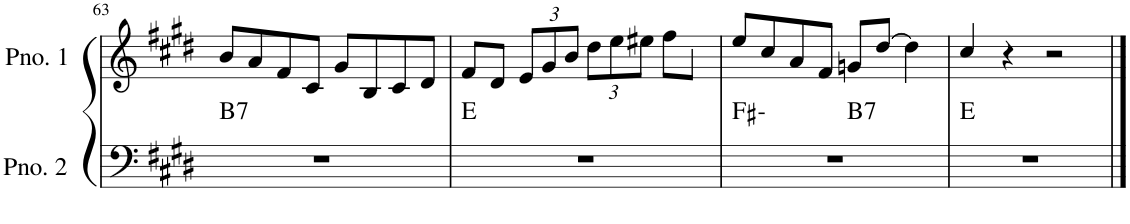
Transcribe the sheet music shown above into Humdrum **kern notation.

**kern	**harte	**kern
*part2	*part2	*part1
*staff2	*	*staff1
*I"ピアノ 2	*	*I"ピアノ 1
!!LO:PB:g=z
*clefF4	*	*clefG2
*k[f#c#g#d#]	*	*k[f#c#g#d#]
*M4/4	*	*M4/4
=63	=63	=63
!	!LO:H:kt=7	!
1r	B:7	8b/L
.	.	8a/
.	.	8f#/
.	.	8c#/J
.	.	8g#/L
.	.	8B/
.	.	8c#/
.	.	8d#/J
=64	=64	=64
1r	E:maj	8f#/L
.	.	8d#/J
*	*	*Xbrackettup
.	.	12e/L
.	.	12g#/
.	.	12b/J
.	.	12dd#\L
.	.	12ee\
.	.	12ee#X\J
.	.	8ff#\L
.	.	8dd#\J
=65	=65	=65
*^	*	*
1r	2ryy	F#:min	8ee/L
.	.	.	8cc#/
.	.	.	8a/
.	.	.	8f#/J
!	!	!LO:H:kt=7	!
.	2ryy	B:7	8gn/L
.	.	.	[8dd#/J
.	.	.	4dd#\]
*v	*v	*	*
=66	=66	=66
1r	E:maj	4cc#/
.	.	4r
.	.	2r
==	==	==
*-	*-	*-
